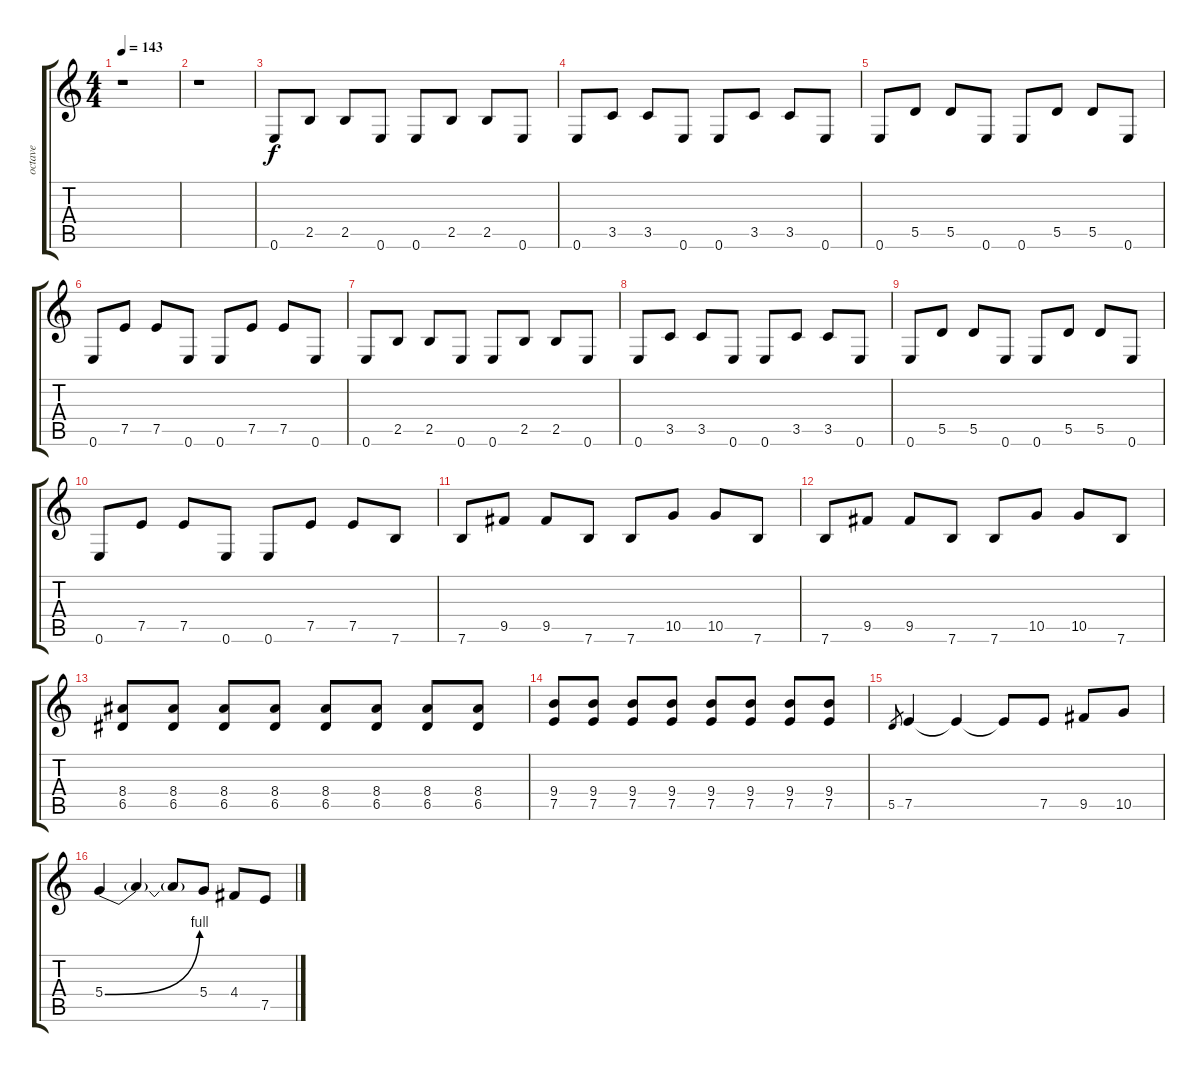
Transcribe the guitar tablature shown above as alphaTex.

\track ("octave" "octave") {instrument distortionguitar}
\staff {score tabs}
\tuning (E4 B3 G3 D3 A2 E2) {hide}
\ts (4 4)
\tempo 143
\clef g2
\ks c
r.1{dy f} |
r.1 |
0.6.8 2.5.8 2.5.8 0.6.8 0.6.8 2.5.8 2.5.8 0.6.8 |
0.6.8 3.5.8 3.5.8 0.6.8 0.6.8 3.5.8 3.5.8 0.6.8 |
0.6.8 5.5.8 5.5.8 0.6.8 0.6.8 5.5.8 5.5.8 0.6.8 |
0.6.8 7.5.8 7.5.8 0.6.8 0.6.8 7.5.8 7.5.8 0.6.8 |
0.6.8 2.5.8 2.5.8 0.6.8 0.6.8 2.5.8 2.5.8 0.6.8 |
0.6.8 3.5.8 3.5.8 0.6.8 0.6.8 3.5.8 3.5.8 0.6.8 |
0.6.8 5.5.8 5.5.8 0.6.8 0.6.8 5.5.8 5.5.8 0.6.8 |
0.6.8 7.5.8 7.5.8 0.6.8 0.6.8 7.5.8 7.5.8 7.6.8 |
7.6.8 9.5.8 9.5.8 7.6.8 7.6.8 10.5.8 10.5.8 7.6.8 |
7.6.8 9.5.8 9.5.8 7.6.8 7.6.8 10.5.8 10.5.8 7.6.8 |
(8.4 6.5).8 (8.4 6.5).8 (8.4 6.5).8 (8.4 6.5).8 (8.4 6.5).8 (8.4 6.5).8 (8.4 6.5).8 (8.4 6.5).8 |
(9.4 7.5).8 (9.4 7.5).8 (9.4 7.5).8 (9.4 7.5).8 (9.4 7.5).8 (9.4 7.5).8 (9.4 7.5).8 (9.4 7.5).8 |
5.5.8{gr} 7.5.4 7.5{t}.4 7.5{t}.8 7.5.8 9.5.8 10.5.8 |
5.4{be (bend 0 0 60 4)}.4 5.4{t}.4 5.4{t}.8 5.4.8 4.4.8 7.5.8
